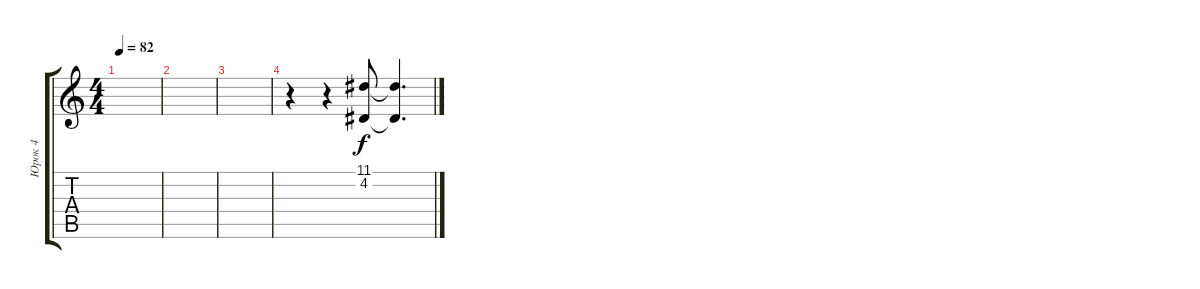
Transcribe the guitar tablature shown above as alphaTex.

\track ("Юрок 4" "Юрок 4") {instrument reversecymbal}
\staff {score tabs}
\tuning (E4 B3 G3 D3 A2 E2) {hide}
\ts (4 4)
\tempo 82
\clef g2
\ks c
|
|
|
r.4 r.4 (11.1 4.2).8 (11.1{t} 4.2{t}).4{d}
